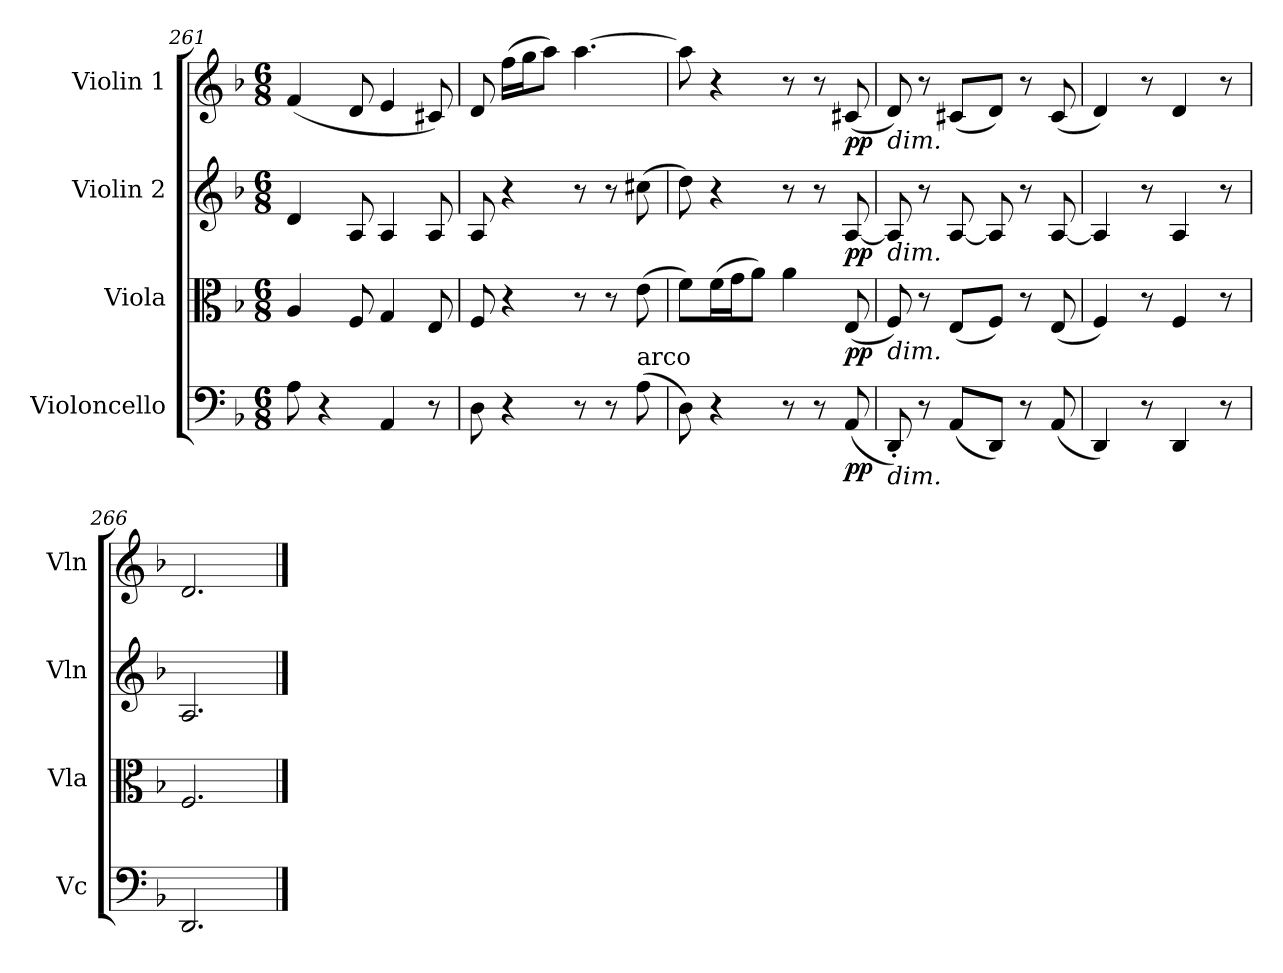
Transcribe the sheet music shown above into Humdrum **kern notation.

**kern	**dynam	**kern	**dynam	**kern	**dynam	**kern	**dynam
*part4	*part4	*part3	*part3	*part2	*part2	*part1	*part1
*staff4	*staff4	*staff3	*staff3	*staff2	*staff2	*staff1	*staff1
*I"Violoncello	*	*I"Viola	*	*I"Violin 2	*	*I"Violin 1	*
*I'Vc	*	*I'Vla	*	*I'Vln	*	*I'Vln	*
*clefF4	*	*clefC3	*	*clefG2	*	*clefG2	*
*k[b-]	*	*k[b-]	*	*k[b-]	*	*k[b-]	*
*M6/8	*	*M6/8	*	*M6/8	*	*M6/8	*
=261	=261	=261	=261	=261	=261	=261	=261
8A\	.	4A/	.	4d/	.	(4f/	.
4r	.	.	.	.	.	.	.
.	.	8F/	.	8A/	.	8d/	.
4AA/	.	4G/	.	4A/	.	4e/	.
8r	.	8E/	.	8A/	.	8c#X/)	.
!!LO:PB:g=z
=262	=262	=262	=262	=262	=262	=262	=262
8D\	.	8F/	.	8A/	.	8d/	.
4r	.	4r	.	4r	.	(>16ff\LL	.
.	.	.	.	.	.	16gg\J	.
.	.	.	.	.	.	8aa\J)	.
8r	.	8r	.	8r	.	[>4.aa\	.
8r	.	8r	.	8r	.	.	.
!LO:TX:a:t=arco	!	!	!	!	!	!	!
(8A\	.	(8e\	.	(>8cc#X\	.	.	.
=263	=263	=263	=263	=263	=263	=263	=263
8D\)	.	8f\L)	.	8dd\)	.	8aa\]	.
4r	.	(16f\L	.	4r	.	4r	.
.	.	16g\J	.	.	.	.	.
.	.	8a\J)	.	.	.	.	.
8r	.	4a\	.	8r	.	8r	.
8r	.	.	.	8r	.	8r	.
!	!LO:DY:b	!	!LO:DY:b	!	!LO:DY:b	!	!LO:DY:b
(<8AA/	pp	(8E/	pp	[<8A/	pp	(<8c#X/	pp
=264	=264	=264	=264	=264	=264	=264	=264
!	!	!	!	!	!	!LO:TX:b:i:t=dim.	!
!	!	!	!	!LO:TX:b:i:t=dim.	!	!	!
!	!	!LO:TX:b:i:t=dim.	!	!	!	!	!
!LO:TX:b:i:t=dim.	!	!	!	!	!	!	!
8DD'/)	.	8F/)	.	8A/]	.	8d/)	.
8r	.	8r	.	8r	.	8r	.
(<8AA/L	.	(8E/L	.	[<8A/	.	(<8c#X/L	.
8DD/J)	.	8F/J)	.	8A/]	.	8d/J)	.
8r	.	8r	.	8r	.	8r	.
(<8AA/	.	(8E/	.	[<8A/	.	(<8c#/	.
=265	=265	=265	=265	=265	=265	=265	=265
4DD/)	.	4F/)	.	4A/]	.	4d/)	.
8r	.	8r	.	8r	.	8r	.
4DD/	.	4F/	.	4A/	.	4d/	.
8r	.	8r	.	8r	.	8r	.
=266	=266	=266	=266	=266	=266	=266	=266
2.DD/	.	2.F/	.	2.A/	.	2.d/	.
==	==	==	==	==	==	==	==
*-	*-	*-	*-	*-	*-	*-	*-
